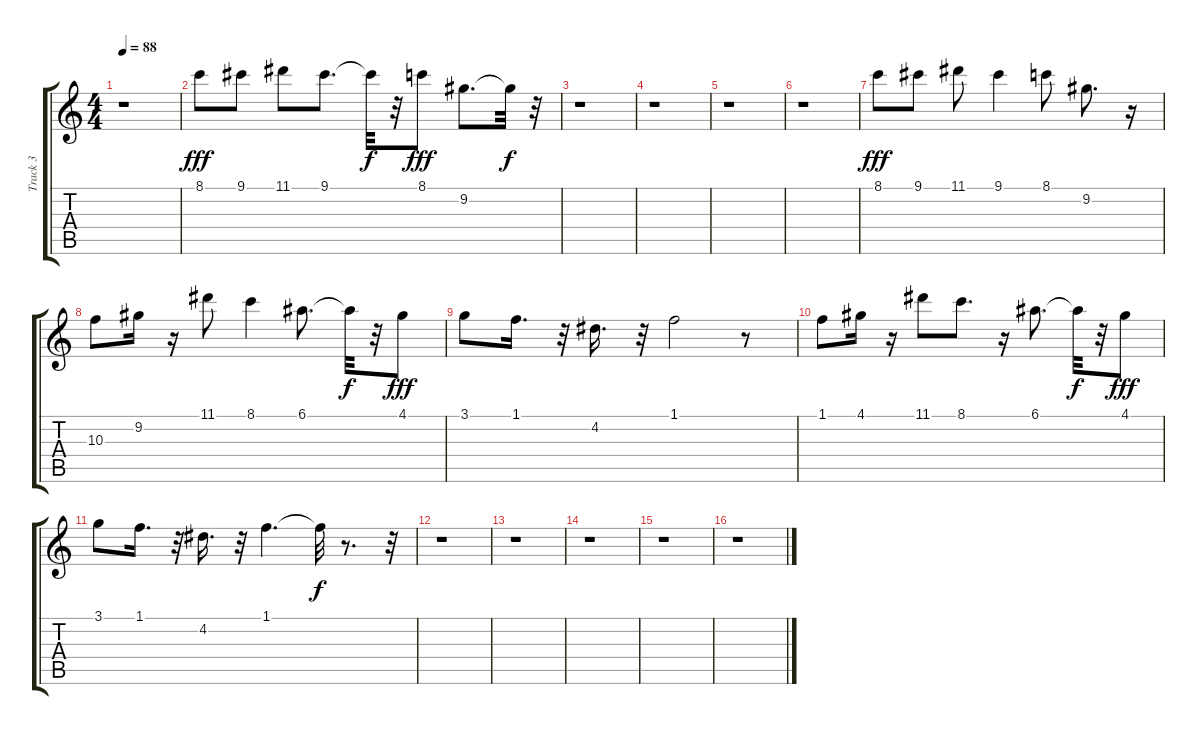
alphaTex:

\track ("Track 3" "Track 3") {instrument overdrivenguitar}
\staff {score tabs}
\tuning (E4 B3 G3 D3 A2 E2) {hide}
\ts (4 4)
\tempo 88
\clef g2
\ks c
r.1{dy f} |
8.1.8{dy fff} 9.1.8 11.1.8 9.1.8{d} 9.1{t}.32{dy f} r.32 8.1.8{dy fff} 9.2.8{d} 9.2{t}.32{dy f} r.32 |
r.1 |
r.1 |
r.1 |
r.1 |
8.1.8{dy fff} 9.1.8 11.1.8 9.1.4 8.1.8 9.2.8{d} r.16 |
10.3.8 9.2.16 r.16 11.1.8 8.1.4 6.1.8{d} 6.1{t}.32{dy f} r.32 4.1.8{dy fff} |
3.1.8 1.1.16{d} r.32 4.2.16{d} r.32 1.1.2 r.8 |
1.1.8 4.1.16 r.16 11.1.8 8.1.8{d} r.16 6.1.8{d} 6.1{t}.32{dy f} r.32 4.1.8{dy fff} |
3.1.8 1.1.16{d} r.32 4.2.16{d} r.32 1.1.4{d} 1.1{t}.32{dy f} r.8{d} r.32 |
r.1 |
r.1 |
r.1 |
r.1 |
r.1
